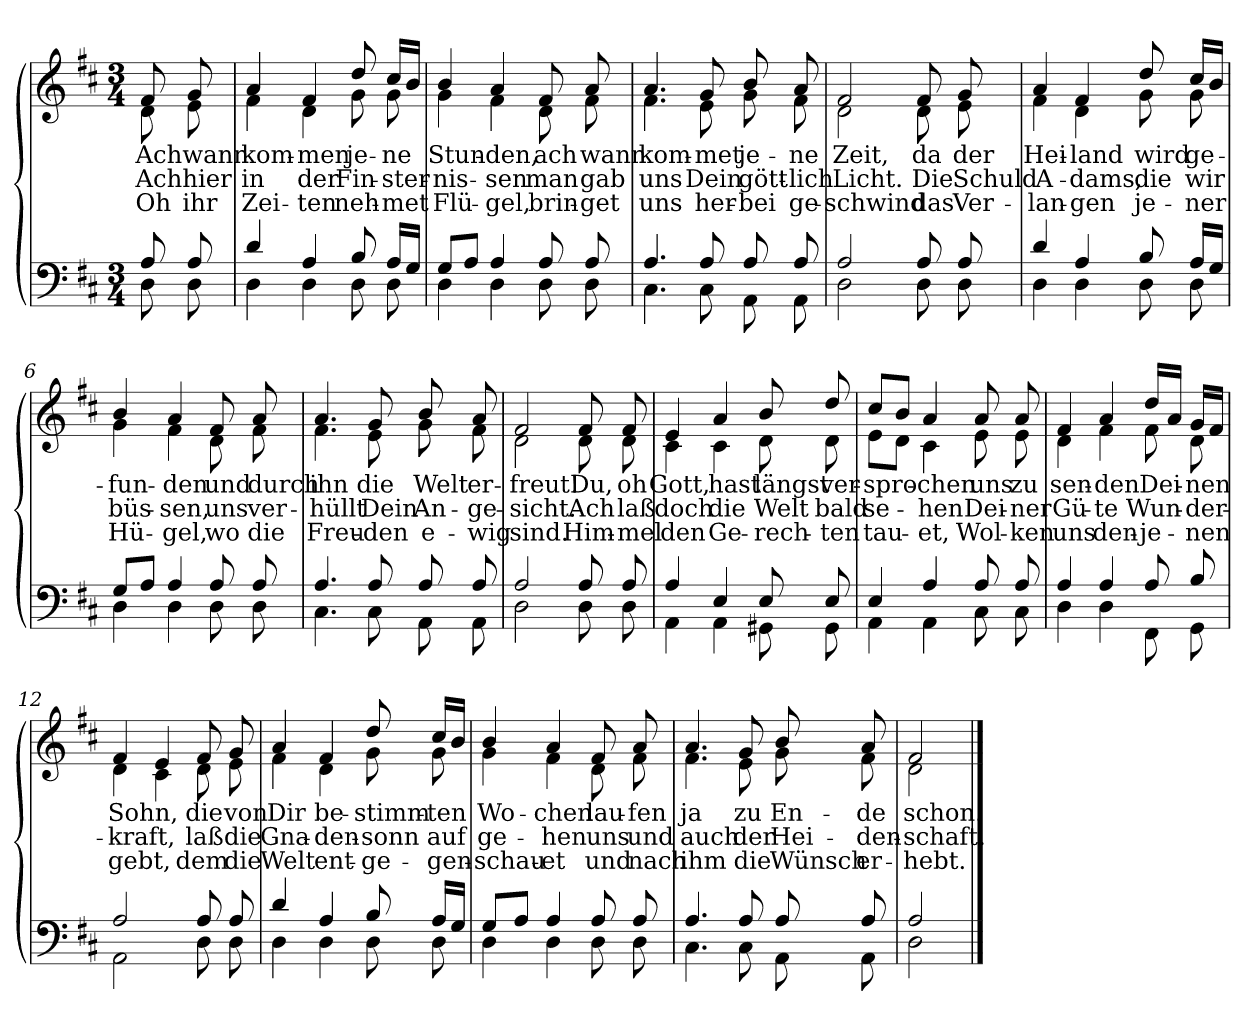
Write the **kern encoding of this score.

**kern	**kern	**text	**text	**text
*part1	*part1	*part1	*part1	*part1
*staff2	*staff1	*staff1	*staff1	*staff1
*clefF4	*clefG2	*	*	*
*k[f#c#]	*k[f#c#]	*	*	*
*D:	*D:	*	*	*
*M3/4	*M3/4	*	*	*
=	=	=	=	=
*^	*	*	*	*
!	!	!	!LO:LY:b	!LO:LY:b	!LO:LY:b
*	*	*^	*	*	*
8A/	8D\	8f#/	8d\	Ach	Ach	Oh
!	!	!	!	!LO:LY:b	!LO:LY:b	!LO:LY:b
8A/	8D\	8g/	8e\	wann	hier	ihr
=1	=1	=1	=1	=1	=1	=1
!	!	!	!	!LO:LY:b	!LO:LY:b	!LO:LY:b
4d/	4D\	4a/	4f#\	kom-	in	Zei-
!	!	!	!	!LO:LY:b	!LO:LY:b	!LO:LY:b
4A/	4D\	4f#/	4d\	-men	der	-ten
!	!	!	!	!LO:LY:b	!LO:LY:b	!LO:LY:b
8B/	8D\	8dd/	8g\	je-	Fin-	neh-
!	!	!	!	!LO:LY:b	!LO:LY:b	!LO:LY:b
16A/LL	8D\	16cc#/LL	8g\	-ne	-ster-	-met
16G/JJ	.	16b/JJ	.	.	.	.
=2	=2	=2	=2	=2	=2	=2
!	!	!	!	!LO:LY:b	!LO:LY:b	!LO:LY:b
8G/L	4D\	4b/	4g\	Stun-	-nis-	Flü-
8A/J	.	.	.	.	.	.
!	!	!	!	!LO:LY:b	!LO:LY:b	!LO:LY:b
4A/	4D\	4a/	4f#\	-den,	-sen	-gel,
!	!	!	!	!LO:LY:b	!LO:LY:b	!LO:LY:b
8A/	8D\	8f#/	8d\	ach	man	brin-
!	!	!	!	!LO:LY:b	!LO:LY:b	!LO:LY:b
8A/	8D\	8a/	8f#\	wann	gab	-get
=3	=3	=3	=3	=3	=3	=3
!	!	!	!	!LO:LY:b	!LO:LY:b	!LO:LY:b
4.A/	4.C#\	4.a/	4.f#\	kom-	uns	uns
!	!	!	!	!LO:LY:b	!LO:LY:b	!LO:LY:b
8A/	8C#\	8g/	8e\	-met	Dein	her-
!	!	!	!	!LO:LY:b	!LO:LY:b	!LO:LY:b
8A/	8AA\	8b/	8g\	je-	gött-	-bei
!	!	!	!	!LO:LY:b	!LO:LY:b	!LO:LY:b
8A/	8AA\	8a/	8f#\	-ne	-lich	ge-
=4	=4	=4	=4	=4	=4	=4
!	!	!	!	!LO:LY:b	!LO:LY:b	!LO:LY:b
2A/	2D\	2f#/	2d\	Zeit,	Licht.	-schwind
!	!	!	!	!LO:LY:b	!LO:LY:b	!LO:LY:b
8A/	8D\	8f#/	8d\	da	Die	das
!	!	!	!	!LO:LY:b	!LO:LY:b	!LO:LY:b
8A/	8D\	8g/	8e\	der	Schuld	Ver-
!!LO:LB:g=z	!!
=5	=5	=5	=5	=5	=5	=5
!	!	!	!	!LO:LY:b	!LO:LY:b	!LO:LY:b
4d/	4D\	4a/	4f#\	Hei-	A-	-lan-
!	!	!	!	!LO:LY:b	!LO:LY:b	!LO:LY:b
4A/	4D\	4f#/	4d\	-land	-dams,	-gen
!	!	!	!	!LO:LY:b	!LO:LY:b	!LO:LY:b
8B/	8D\	8dd/	8g\	wird	die	je-
!	!	!	!	!LO:LY:b	!LO:LY:b	!LO:LY:b
16A/LL	8D\	16cc#/LL	8g\	ge-	wir	-ner
16G/JJ	.	16b/JJ	.	.	.	.
=6	=6	=6	=6	=6	=6	=6
!	!	!	!	!LO:LY:b	!LO:LY:b	!LO:LY:b
8G/L	4D\	4b/	4g\	-fun-	büs-	Hü-
8A/J	.	.	.	.	.	.
!	!	!	!	!LO:LY:b	!LO:LY:b	!LO:LY:b
4A/	4D\	4a/	4f#\	-den	-sen,	-gel,
!	!	!	!	!LO:LY:b	!LO:LY:b	!LO:LY:b
8A/	8D\	8f#/	8d\	und	uns	wo
!	!	!	!	!LO:LY:b	!LO:LY:b	!LO:LY:b
8A/	8D\	8a/	8f#\	durch	ver-	die
=7	=7	=7	=7	=7	=7	=7
!	!	!	!	!LO:LY:b	!LO:LY:b	!LO:LY:b
4.A/	4.C#\	4.a/	4.f#\	ihn	-hüllt	Freu-
!	!	!	!	!LO:LY:b	!LO:LY:b	!LO:LY:b
8A/	8C#\	8g/	8e\	die	Dein	-den
!	!	!	!	!LO:LY:b	!LO:LY:b	!LO:LY:b
8A/	8AA\	8b/	8g\	Welt	An-	e-
!	!	!	!	!LO:LY:b	!LO:LY:b	!LO:LY:b
8A/	8AA\	8a/	8f#\	er-	-ge-	-wig
=8	=8	=8	=8	=8	=8	=8
!	!	!	!	!LO:LY:b	!LO:LY:b	!LO:LY:b
2A/	2D\	2f#/	2d\	-freut!	-sicht.	sind.
!	!	!	!	!LO:LY:b	!LO:LY:b	!LO:LY:b
8A/	8D\	8f#/	8d\	Du,	Ach	Him-
!	!	!	!	!LO:LY:b	!LO:LY:b	!LO:LY:b
8A/	8D\	8f#/	8d\	oh	laß	-mel
!!LO:LB:g=z	!!
=9	=9	=9	=9	=9	=9	=9
!	!	!	!	!LO:LY:b	!LO:LY:b	!LO:LY:b
4A/	4AA\	4e/	4c#\	Gott,	doch	den
!	!	!	!	!LO:LY:b	!LO:LY:b	!LO:LY:b
4E/	4AA\	4a/	4c#\	hast	die	Ge-
!	!	!	!	!LO:LY:b	!LO:LY:b	!LO:LY:b
8E/	8GG#X\	8b/	8d\	längst	Welt	-rech-
!	!	!	!	!LO:LY:b	!LO:LY:b	!LO:LY:b
8E/	8GG#\	8dd/	8d\	ver-	bald	-ten
=10	=10	=10	=10	=10	=10	=10
!	!	!	!	!LO:LY:b	!LO:LY:b	!LO:LY:b
4E/	4AA\	8cc#/L	8e\L	-spro-	se-	tau-
.	.	8b/J	8d\J	.	.	.
!	!	!	!	!LO:LY:b	!LO:LY:b	!LO:LY:b
4A/	4AA\	4a/	4c#\	-chen	-hen	-et,
!	!	!	!	!LO:LY:b	!LO:LY:b	!LO:LY:b
8A/	8C#\	8a/	8e\	uns	Dei-	Wol-
!	!	!	!	!LO:LY:b	!LO:LY:b	!LO:LY:b
8A/	8C#\	8a/	8e\	zu	-ner	-ken
=11	=11	=11	=11	=11	=11	=11
!	!	!	!	!LO:LY:b	!LO:LY:b	!LO:LY:b
4A/	4D\	4f#/	4d\	sen-	Gü-	uns
!	!	!	!	!LO:LY:b	!LO:LY:b	!LO:LY:b
4A/	4D\	4a/	4f#\	-den	-te	den-
!	!	!	!	!LO:LY:b	!LO:LY:b	!LO:LY:b
8A/	8FF#\	16dd/LL	8f#\	Dei-	Wun-	-je-
.	.	16a/JJ	.	.	.	.
!	!	!	!	!LO:LY:b	!LO:LY:b	!LO:LY:b
8B/	8GG\	16g/LL	8d\	-nen	-der-	-nen
.	.	16f#/JJ	.	.	.	.
=12	=12	=12	=12	=12	=12	=12
!	!	!	!	!LO:LY:b	!LO:LY:b	!LO:LY:b
2A/	2AA\	4f#/	4d\	Sohn,	-kraft,	gebt,
.	.	4e/	4c#\	.	.	.
!	!	!	!	!LO:LY:b	!LO:LY:b	!LO:LY:b
8A/	8D\	8f#/	8d\	die	laß	dem
!	!	!	!	!LO:LY:b	!LO:LY:b	!LO:LY:b
8A/	8D\	8g/	8e\	von	die	die
!!LO:LB:g=z	!!
=13	=13	=13	=13	=13	=13	=13
!	!	!	!	!LO:LY:b	!LO:LY:b	!LO:LY:b
4d/	4D\	4a/	4f#\	Dir	Gna-	Welt
!	!	!	!	!LO:LY:b	!LO:LY:b	!LO:LY:b
4A/	4D\	4f#/	4d\	be-	-den-	ent-
!	!	!	!	!LO:LY:b	!LO:LY:b	!LO:LY:b
8B/	8D\	8dd/	8g\	-stimm-	-sonn	-ge-
!	!	!	!	!LO:LY:b	!LO:LY:b	!LO:LY:b
16A/LL	8D\	16cc#/LL	8g\	-ten	auf	-gen-
16G/JJ	.	16b/JJ	.	.	.	.
=14	=14	=14	=14	=14	=14	=14
!	!	!	!	!LO:LY:b	!LO:LY:b	!LO:LY:b
8G/L	4D\	4b/	4g\	Wo-	ge-	-schau-
8A/J	.	.	.	.	.	.
!	!	!	!	!LO:LY:b	!LO:LY:b	!LO:LY:b
4A/	4D\	4a/	4f#\	-chen	-hen	-et
!	!	!	!	!LO:LY:b	!LO:LY:b	!LO:LY:b
8A/	8D\	8f#/	8d\	lau-	uns	und
!	!	!	!	!LO:LY:b	!LO:LY:b	!LO:LY:b
8A/	8D\	8a/	8f#\	-fen	und	nach
=15	=15	=15	=15	=15	=15	=15
!	!	!	!	!LO:LY:b	!LO:LY:b	!LO:LY:b
4.A/	4.C#\	4.a/	4.f#\	ja	auch	ihm
!	!	!	!	!LO:LY:b	!LO:LY:b	!LO:LY:b
8A/	8C#\	8g/	8e\	zu	der	die
!	!	!	!	!LO:LY:b	!LO:LY:b	!LO:LY:b
8A/	8AA\	8b/	8g\	En-	Hei-	Wünsch
!	!	!	!	!LO:LY:b	!LO:LY:b	!LO:LY:b
8A/	8AA\	8a/	8f#\	-de	-den-	er-
=16	=16	=16	=16	=16	=16	=16
!	!	!	!	!LO:LY:b	!LO:LY:b	!LO:LY:b
2A/	2D\	2f#/	2d\	schon.	-schaft.	-hebt.
*v	*v	*	*	*	*	*
*	*v	*v	*	*	*
==	==	==	==	==
*-	*-	*-	*-	*-
